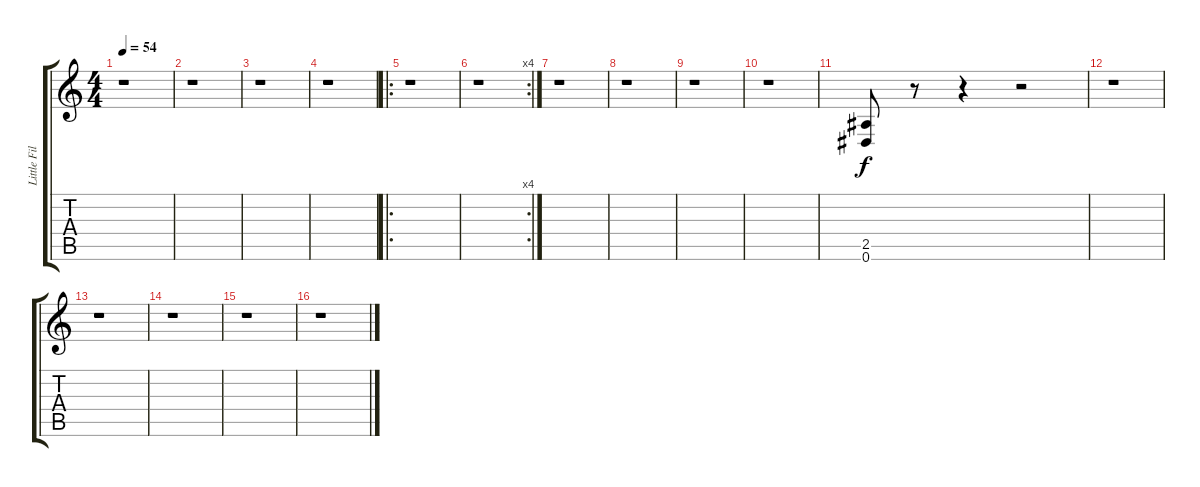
\track ("Little Fill's" "Little Fil") {instrument distortionguitar}
\staff {score tabs}
\tuning (Eb4 Bb3 Gb3 Db3 Ab2 Eb2) {hide}
\ts (4 4)
\tempo 54
\clef g2
\ks c
r.1{dy f} |
r.1 |
r.1 |
r.1 |
\ro
r.1 |
\rc 4
r.1 |
r.1 |
r.1 |
r.1 |
r.1 |
(2.5 0.6).8 r.8 r.4 r.2 |
r.1 |
r.1 |
r.1 |
r.1 |
r.1
